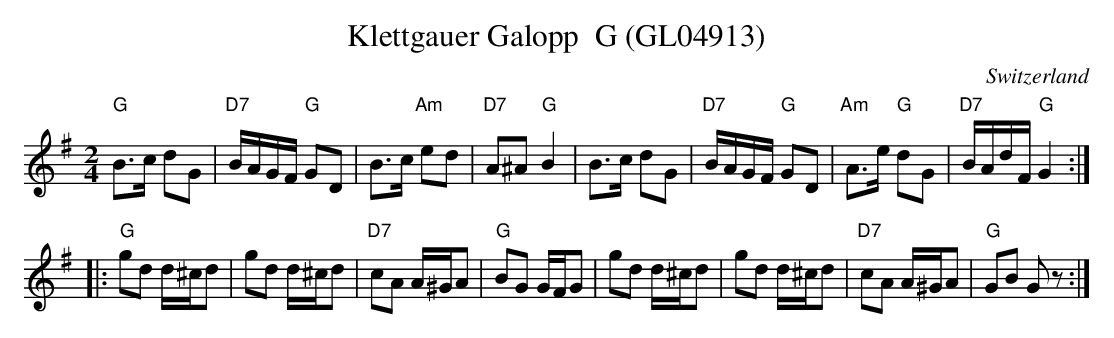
X:1
T: Klettgauer Galopp  G (GL04913)
M:2/4
L:1/8
O:Switzerland
K:G transpose=3 %%MIDI gchordon
"G"B>c dG | "D7"B/2A/2G/2F/2 "G"GD | B>c "Am"ed | "D7"A^A"G"B2 | B>c dG | "D7"B/2A/2G/2F/2 "G"GD | "Am"A>e "G"dG | "D7"B/2A/2d/2F/2"G"G2 ::
"G"gd d/2^c/2d | gd d/2^c/2d | "D7"cA A/2^G/2A | "G"BG G/2F/2G | gd d/2^c/2d | gd d/2^c/2d | "D7"cA A/^G/A | "G"GB Gz :|
